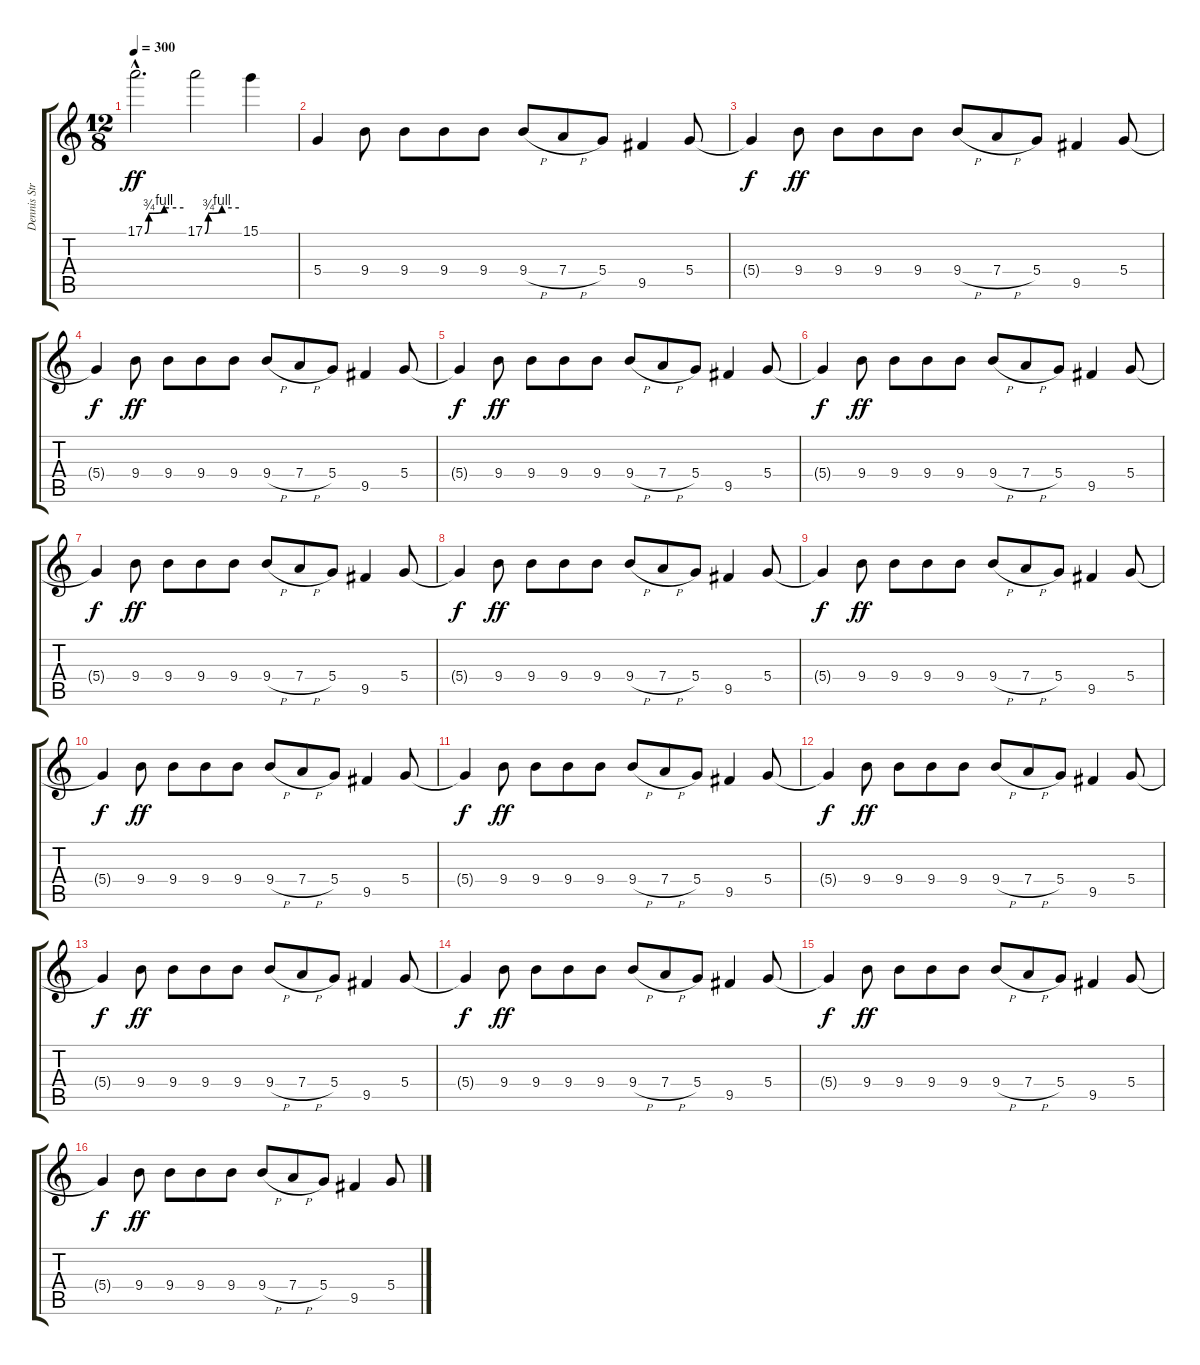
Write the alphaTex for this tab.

\track ("Dennis Stratton" "Dennis Str") {instrument overdrivenguitar}
\staff {score tabs}
\tuning (E4 B3 G3 D3 A2 E2) {hide}
\ts (12 8)
\tempo 300
\clef g2
\ks c
17.1{be (custom 0 0 6 3 30 4 60 4) hac}.2{d dy ff} 17.1{be (custom 0 0 6 3 30 4 60 4)}.2 15.1.4 |
5.4.4 9.4.8 9.4.8 9.4.8 9.4.8 9.4{h}.8 7.4{h}.8 5.4.8 9.5.4 5.4.8 |
5.4{t}.4{dy f} 9.4.8{dy ff} 9.4.8 9.4.8 9.4.8 9.4{h}.8 7.4{h}.8 5.4.8 9.5.4 5.4.8 |
5.4{t}.4{dy f} 9.4.8{dy ff} 9.4.8 9.4.8 9.4.8 9.4{h}.8 7.4{h}.8 5.4.8 9.5.4 5.4.8 |
5.4{t}.4{dy f} 9.4.8{dy ff} 9.4.8 9.4.8 9.4.8 9.4{h}.8 7.4{h}.8 5.4.8 9.5.4 5.4.8 |
5.4{t}.4{dy f} 9.4.8{dy ff} 9.4.8 9.4.8 9.4.8 9.4{h}.8 7.4{h}.8 5.4.8 9.5.4 5.4.8 |
5.4{t}.4{dy f} 9.4.8{dy ff} 9.4.8 9.4.8 9.4.8 9.4{h}.8 7.4{h}.8 5.4.8 9.5.4 5.4.8 |
5.4{t}.4{dy f} 9.4.8{dy ff} 9.4.8 9.4.8 9.4.8 9.4{h}.8 7.4{h}.8 5.4.8 9.5.4 5.4.8 |
5.4{t}.4{dy f} 9.4.8{dy ff} 9.4.8 9.4.8 9.4.8 9.4{h}.8 7.4{h}.8 5.4.8 9.5.4 5.4.8 |
5.4{t}.4{dy f} 9.4.8{dy ff} 9.4.8 9.4.8 9.4.8 9.4{h}.8 7.4{h}.8 5.4.8 9.5.4 5.4.8 |
5.4{t}.4{dy f} 9.4.8{dy ff} 9.4.8 9.4.8 9.4.8 9.4{h}.8 7.4{h}.8 5.4.8 9.5.4 5.4.8 |
5.4{t}.4{dy f} 9.4.8{dy ff} 9.4.8 9.4.8 9.4.8 9.4{h}.8 7.4{h}.8 5.4.8 9.5.4 5.4.8 |
5.4{t}.4{dy f} 9.4.8{dy ff} 9.4.8 9.4.8 9.4.8 9.4{h}.8 7.4{h}.8 5.4.8 9.5.4 5.4.8 |
5.4{t}.4{dy f} 9.4.8{dy ff} 9.4.8 9.4.8 9.4.8 9.4{h}.8 7.4{h}.8 5.4.8 9.5.4 5.4.8 |
5.4{t}.4{dy f} 9.4.8{dy ff} 9.4.8 9.4.8 9.4.8 9.4{h}.8 7.4{h}.8 5.4.8 9.5.4 5.4.8 |
5.4{t}.4{dy f} 9.4.8{dy ff} 9.4.8 9.4.8 9.4.8 9.4{h}.8 7.4{h}.8 5.4.8 9.5.4 5.4.8
